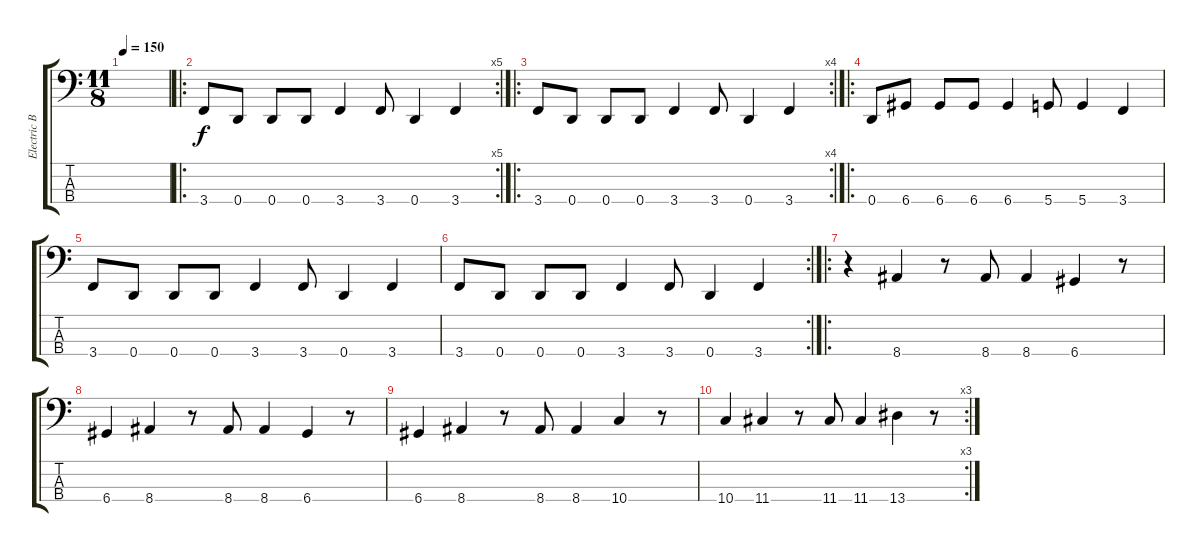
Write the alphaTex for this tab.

\track ("Electric Bass" "Electric B") {instrument electricbassfinger}
\staff {score tabs}
\tuning (G2 D2 A1 D1) {hide}
\ts (11 8)
\tempo 150
\clef f4
\ks c
|
\ro
\rc 5
3.4.8 0.4.8 0.4.8 0.4.8 3.4.4 3.4.8 0.4.4 3.4.4 |
\ro
\rc 4
3.4.8 0.4.8 0.4.8 0.4.8 3.4.4 3.4.8 0.4.4 3.4.4 |
\ro
0.4.8 6.4.8 6.4.8 6.4.8 6.4.4 5.4.8 5.4.4 3.4.4 |
3.4.8 0.4.8 0.4.8 0.4.8 3.4.4 3.4.8 0.4.4 3.4.4 |
\rc 2
3.4.8 0.4.8 0.4.8 0.4.8 3.4.4 3.4.8 0.4.4 3.4.4 |
\ro
r.4 8.4.4 r.8 8.4.8 8.4.4 6.4.4 r.8 |
6.4.4 8.4.4 r.8 8.4.8 8.4.4 6.4.4 r.8 |
6.4.4 8.4.4 r.8 8.4.8 8.4.4 10.4.4 r.8 |
\rc 3
10.4.4 11.4.4 r.8 11.4.8 11.4.4 13.4.4 r.8
